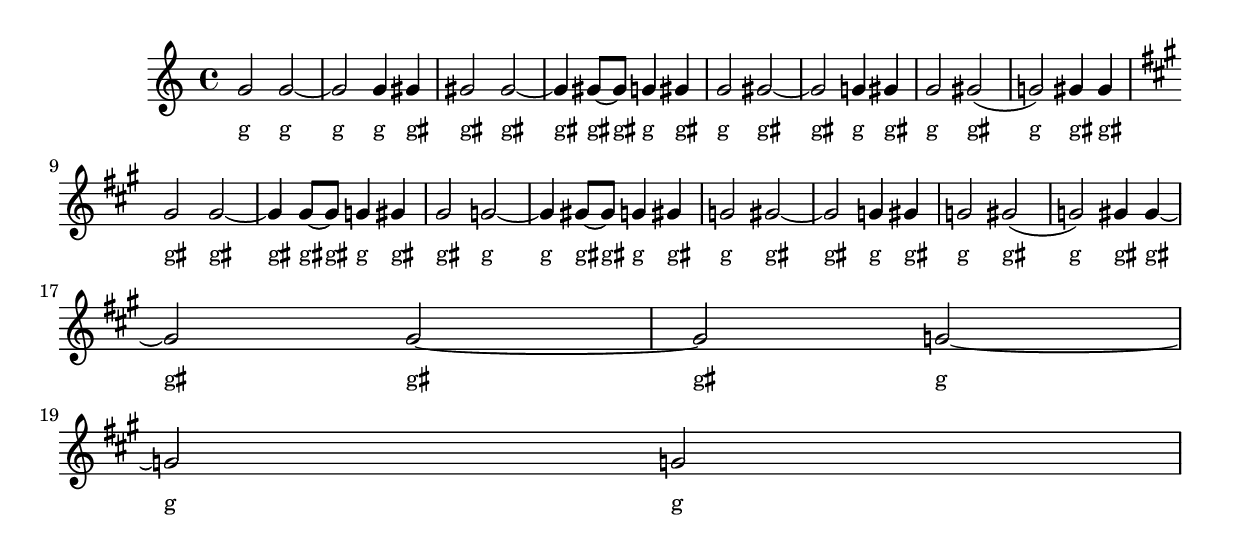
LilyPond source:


\version "2.1.7"

\header{
texidoc="
When tying notes with accidentals across a bar boundary, the
accidental must not be drawn on the note in the next bar.  Unless the
tie crosses a line break, in which case the accidental is repeated if
it would be different from an untied note.  The next note of the same
pitch in this next bar should always show the accidental (even if it's
natural).  Slurring a accidentaled note to a natural one across bar
boundaries should be explicit.

Pitches can be verified by printing them  with the @code{NoteNames} context.
"
}

thenotes = \notes \relative cis' {
  \time 4/4
  g'2 g ~ |
  g g4 gis |
  gis2 gis ~ |
  gis4 gis8 ~ gis g4 gis |
  g2 gis ~ |
  gis g4 gis |
  g2 gis( |
  g!) gis4 gis |
  \break
  \key a \major
  gis2 gis ~ |
  gis4 gis8 ~ gis g4 gis |
  gis2 g ~ |
  g4 gis8 ~ gis g4 gis |
  g2 gis ~ |
  gis g4 gis |
  g2 gis( |
  
  % FIXME: check for accidentals at line break could look more cute
  % maybe move to tie-break-accidental?
  
  % Btw: I don't even know what the rule is for the second note in the
  % next bar, if a reminder accidental was printed.  These are really
  % not very common cases.  Technically, if it is not tied, it
  % should get an accidental but it looks a bit silly and redundant.
  % See last g.
  
  g!) gis4 gis ~ | \break
  gis2  gis ~ | gis g ~\break
  g2 g
}

\score {
  <<
    \context Staff \thenotes
    \context NoteNames \thenotes
  >>
}

